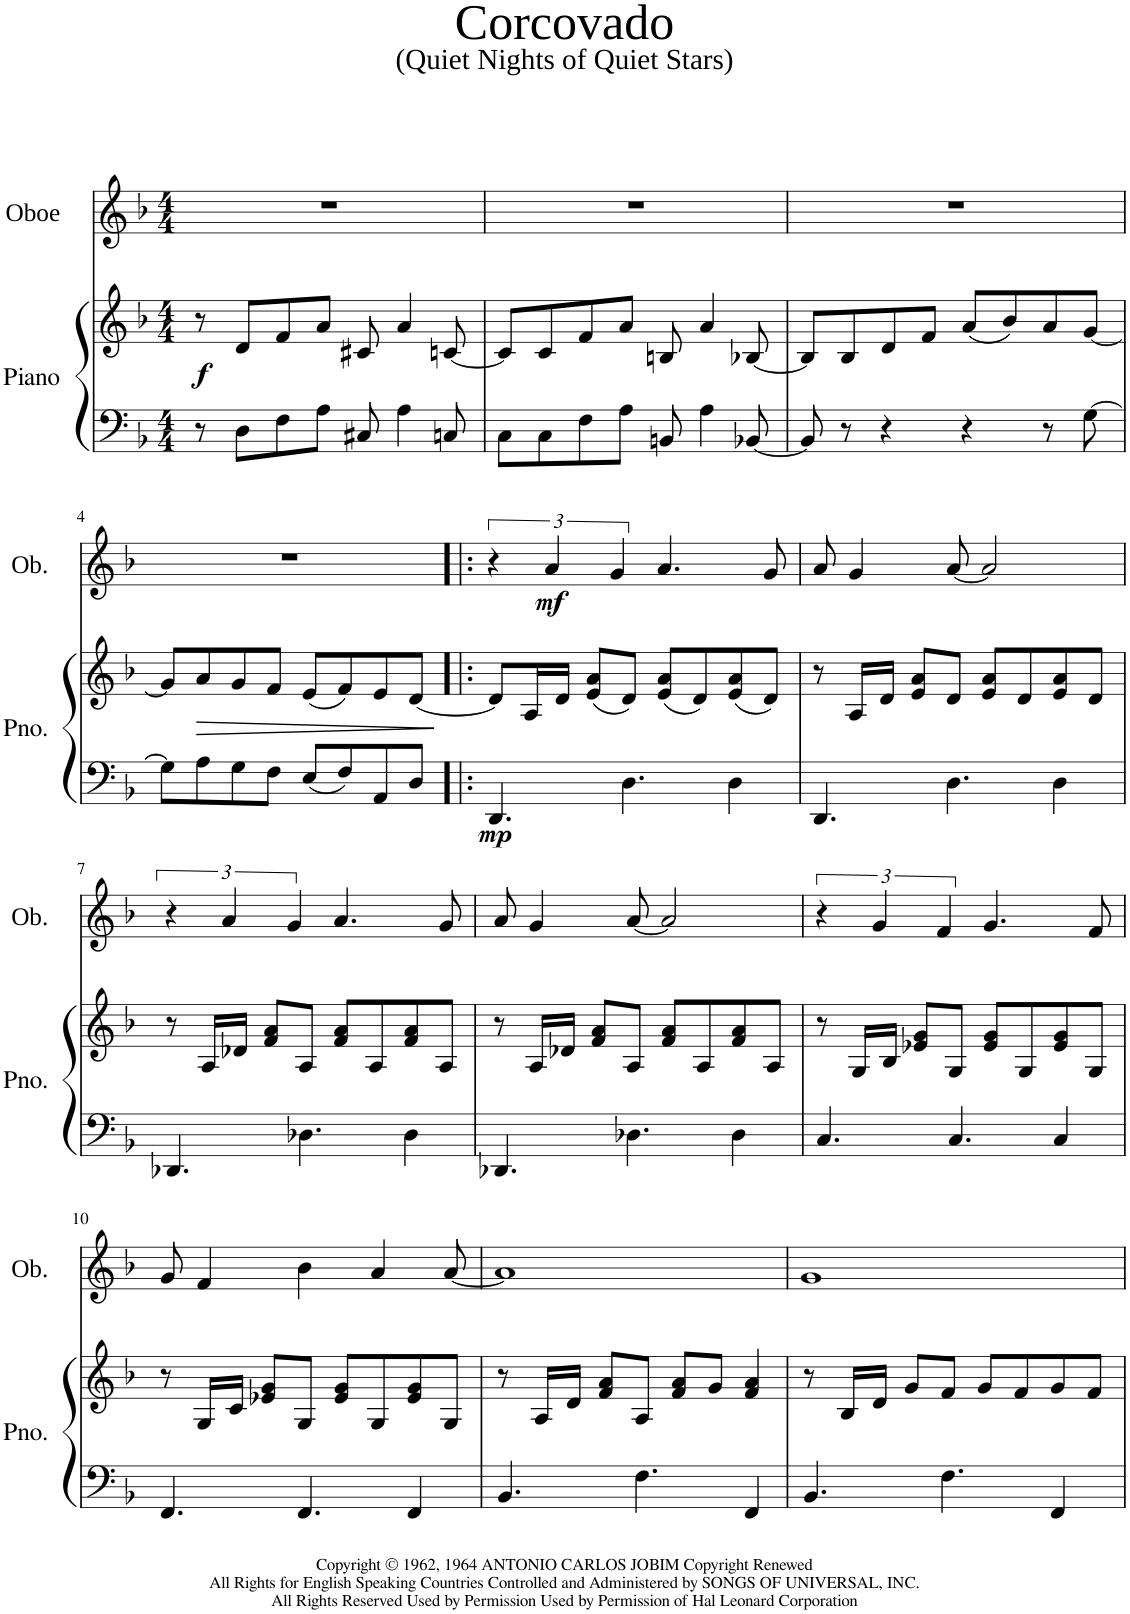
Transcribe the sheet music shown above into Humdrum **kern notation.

**kern	**kern	**dynam	**kern	**dynam
*part2	*part2	*part2	*part1	*part1
*staff3	*staff2	*staff2/3	*staff1	*staff1
*I"Piano	*	*	*I"Oboe	*
*I'Pno.	*	*	*I'Ob.	*
*clefF4	*clefG2	*	*clefG2	*
*k[b-]	*k[b-]	*	*k[b-]	*
*M4/4	*M4/4	*	*M4/4	*
=1	=1	=1	=1	=1
!	!	!LO:DY:b	!	!
8r	8r	f	1r	.
8D\L	8d/L	.	.	.
8F\	8f/	.	.	.
8A\J	8a/J	.	.	.
8C#X/	8c#X/	.	.	.
4A\	4a/	.	.	.
8Cn/	[8cn/	.	.	.
=2	=2	=2	=2	=2
8C\L	8c/L]	.	1r	.
8C\	8c/	.	.	.
8F\	8f/	.	.	.
8A\J	8a/J	.	.	.
8BBn/	8Bn/	.	.	.
4A\	4a/	.	.	.
[8BB-X/	[8B-X/	.	.	.
=3	=3	=3	=3	=3
8BB-/]	8B-/L]	.	1r	.
8r	8B-/	.	.	.
4r	8d/	.	.	.
.	8f/J	.	.	.
4r	(8a/L	.	.	.
.	8b-/)	.	.	.
8r	8a/	.	.	.
[8G\	[8g/J	.	.	.
!!LO:LB:g=z
=4	=4	=4	=4	=4
8G\L]	8g/L]	.	1r	.
!	!	!LO:HP:b	!	!
8A\	8a/	>	.	.
8G\	8g/	.	.	.
8F\J	8f/J	.	.	.
8E/L	(8e/L	.	.	.
8F/	8f/)	.	.	.
8AA/	8e/	.	.	.
8D/J	[8d/J	.	.	.
.	.	]	.	.
=5!|:	=5!|:	=5!|:	=5!|:	=5!|:
!	!	!LO:DY:b=2	!	!
4.DD/	8d/L]	mp	6r	.
.	16A/L	.	.	.
!	!	!	!	!LO:DY:b
.	.	.	6a/	mf
.	16d/JJ	.	.	.
.	(8e/ 8a/L	.	.	.
.	.	.	6g/	.
4.D\	8d/J)	.	.	.
.	(8e/ 8a/L	.	4.a/	.
.	8d/)	.	.	.
4D\	(8e/ 8a/	.	.	.
.	8d/J)	.	8g/	.
=6	=6	=6	=6	=6
4.DD/	8r	.	8a/	.
.	16A/LL	.	4g/	.
.	16d/JJ	.	.	.
.	8e/ 8a/L	.	.	.
4.D\	8d/J	.	[8a/	.
.	8e/ 8a/L	.	2a/]	.
.	8d/	.	.	.
4D\	8e/ 8a/	.	.	.
.	8d/J	.	.	.
!!LO:LB:g=z
=7	=7	=7	=7	=7
4.DD-X/	8r	.	6r	.
.	16A/LL	.	.	.
.	.	.	6a/	.
.	16d-X/JJ	.	.	.
.	8f/ 8a/L	.	.	.
.	.	.	6g/	.
4.D-X\	8A/J	.	.	.
.	8f/ 8a/L	.	4.a/	.
.	8A/	.	.	.
4D-\	8f/ 8a/	.	.	.
.	8A/J	.	8g/	.
=8	=8	=8	=8	=8
4.DD-X/	8r	.	8a/	.
.	16A/LL	.	4g/	.
.	16d-X/JJ	.	.	.
.	8f/ 8a/L	.	.	.
4.D-X\	8A/J	.	[8a/	.
.	8f/ 8a/L	.	2a/]	.
.	8A/	.	.	.
4D-\	8f/ 8a/	.	.	.
.	8A/J	.	.	.
=9	=9	=9	=9	=9
4.C/	8r	.	6r	.
.	16G/LL	.	.	.
.	.	.	6g/	.
.	16B-/JJ	.	.	.
.	8e-X/ 8g/L	.	.	.
.	.	.	6f/	.
4.C/	8G/J	.	.	.
.	8e-/ 8g/L	.	4.g/	.
.	8G/	.	.	.
4C/	8e-/ 8g/	.	.	.
.	8G/J	.	8f/	.
!!LO:LB:g=z
=10	=10	=10	=10	=10
4.FF/	8r	.	8g/	.
.	16G/LL	.	4f/	.
.	16c/JJ	.	.	.
.	8e-X/ 8g/L	.	.	.
4.FF/	8G/J	.	4b-\	.
.	8e-/ 8g/L	.	.	.
.	8G/	.	4a/	.
4FF/	8e-/ 8g/	.	.	.
.	8G/J	.	[8a/	.
=11	=11	=11	=11	=11
4.BB-/	8r	.	1a]	.
.	16A/LL	.	.	.
.	16d/JJ	.	.	.
.	8f/ 8a/L	.	.	.
4.F\	8A/J	.	.	.
.	8f/ 8a/L	.	.	.
.	8g/J	.	.	.
4FF/	4f/ 4a/	.	.	.
=12	=12	=12	=12	=12
4.BB-/	8r	.	1g	.
.	16B-/LL	.	.	.
.	16d/JJ	.	.	.
.	8g/L	.	.	.
4.F\	8f/J	.	.	.
.	8g/L	.	.	.
.	8f/	.	.	.
4FF/	8g/	.	.	.
.	8f/J	.	.	.
=	=	=	=	=
*-	*-	*-	*-	*-
